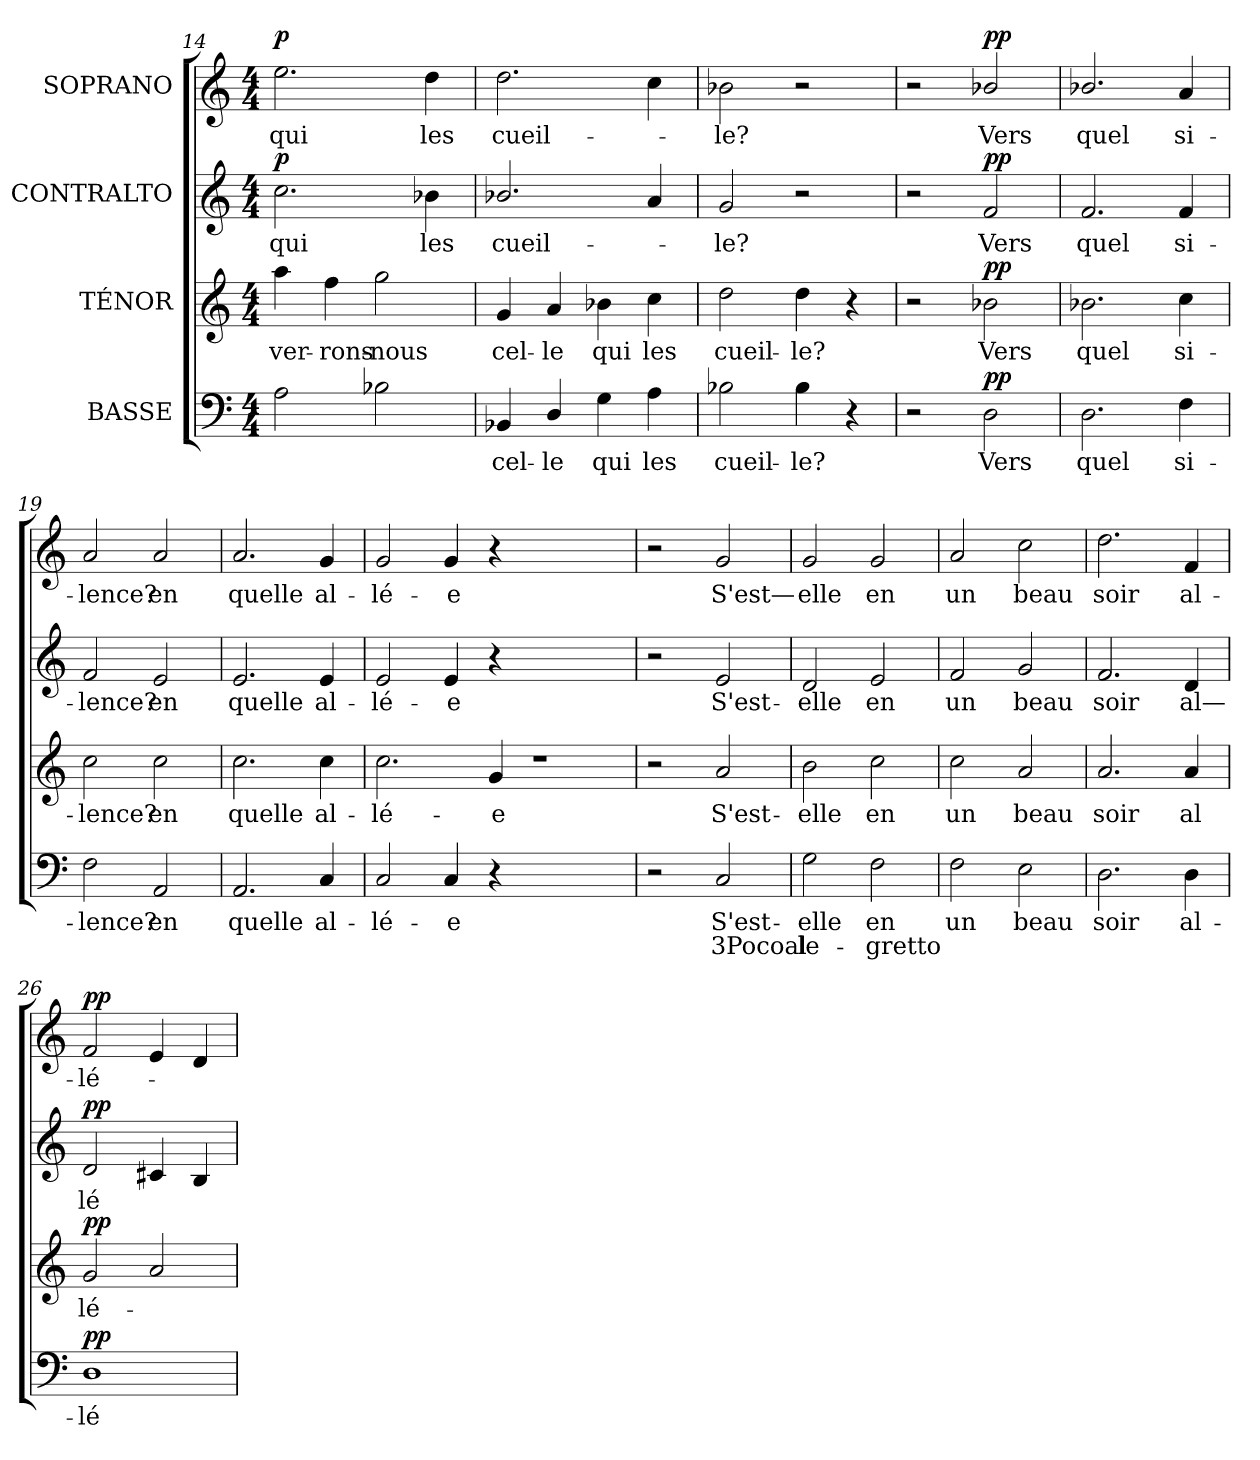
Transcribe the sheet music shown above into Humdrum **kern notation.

**kern	**text	**text	**dynam	**kern	**text	**dynam	**kern	**text	**dynam	**kern	**text	**dynam
*part4	*part4	*part4	*part4	*part3	*part3	*part3	*part2	*part2	*part2	*part1	*part1	*part1
*staff4	*staff4	*staff4	*staff4	*staff3	*staff3	*staff3	*staff2	*staff2	*staff2	*staff1	*staff1	*staff1
*I"BASSE	*	*	*	*I"TÉNOR	*	*	*I"CONTRALTO	*	*	*I"SOPRANO	*	*
*clefF4	*	*	*	*clefG2	*	*	*clefG2	*	*	*clefG2	*	*
*k[]	*	*	*	*k[]	*	*	*k[]	*	*	*k[]	*	*
*M4/4	*	*	*	*M4/4	*	*	*M4/4	*	*	*M4/4	*	*
=14	=14	=14	=14	=14	=14	=14	=14	=14	=14	=14	=14	=14
!	!	!	!	!	!	!	!	!	!LO:DY:a	!	!	!LO:DY:a
2Ai\	.	.	.	4aai\	ver-	.	2.cci\	qui	p	2.eei\	qui	p
.	.	.	.	4ffi\	rons-	.	.	.	.	.	.	.
2B-Xi\	.	.	.	2ggi\	nous	.	.	.	.	.	.	.
.	.	.	.	.	.	.	4b-Xi\	les	.	4ddi\	les	.
=15	=15	=15	=15	=15	=15	=15	=15	=15	=15	=15	=15	=15
4BB-Xi/	cel-	.	.	4gi/	cel-	.	2.b-Xi/	cueil-	.	2.ddi\	cueil-	.
4Di/	le	.	.	4ai/	le	.	.	.	.	.	.	.
4Gi\	qui	.	.	4b-Xi\	qui	.	.	.	.	.	.	.
4Ai\	les	.	.	4cci\	les	.	4ai/	.	.	4cci\	.	.
=16	=16	=16	=16	=16	=16	=16	=16	=16	=16	=16	=16	=16
2B-Xi\	cueil-	.	.	2ddi\	cueil-	.	2gi/	le?	.	2b-Xi\	le?	.
4B-i\	le?	.	.	4ddi\	le?	.	2r	.	.	2r	.	.
4r	.	.	.	4r	.	.	.	.	.	.	.	.
!!LO:PB:g=z
=17	=17	=17	=17	=17	=17	=17	=17	=17	=17	=17	=17	=17
2r	.	.	.	2r	.	.	2r	.	.	2r	.	.
!	!	!	!LO:DY:a	!	!	!LO:DY:a	!	!	!LO:DY:a	!	!	!LO:DY:a
2Di\	Vers	.	pp	2b-Xi\	Vers	pp	2fi/	Vers	pp	2b-Xi/	Vers	pp
=18	=18	=18	=18	=18	=18	=18	=18	=18	=18	=18	=18	=18
2.Di\	quel	.	.	2.b-Xi\	quel	.	2.fi/	quel	.	2.b-Xi/	quel	.
4Fi\	si-	.	.	4cci\	si-	.	4fi/	si-	.	4ai/	si-	.
=19	=19	=19	=19	=19	=19	=19	=19	=19	=19	=19	=19	=19
2Fi\	lence?	.	.	2cci\	lence?	.	2fi/	lence?	.	2ai/	lence?	.
2AAi/	en	.	.	2cci\	en	.	2ei/	en	.	2ai/	en	.
=20	=20	=20	=20	=20	=20	=20	=20	=20	=20	=20	=20	=20
2.AAi/	quelle	.	.	2.cci\	quelle	.	2.ei/	quelle	.	2.ai/	quelle	.
4Ci/	al-	.	.	4cci\	al-	.	4ei/	al-	.	4gi/	al-	.
=21	=21	=21	=21	=21	=21	=21	=21	=21	=21	=21	=21	=21
2Ci/	lé-	.	.	2.cci\	lé-	.	2ei/	lé-	.	2gi/	lé-	.
4Ci/	e	.	.	.	.	.	4ei/	e	.	4gi/	e	.
4r	.	.	.	4gi/	e	.	4r	.	.	4r	.	.
1ryy	.	.	.	1r	.	.	1ryy	.	.	1ryy	.	.
!!LO:LB:g=z
=22	=22	=22	=22	=22	=22	=22	=22	=22	=22	=22	=22	=22
2r	.	.	.	2r	.	.	2r	.	.	2r	.	.
2Ci/	S'est-	3Pocoal	.	2ai/	S'est-	.	2ei/	S'est-	.	2gi/	S'est—	.
=23	=23	=23	=23	=23	=23	=23	=23	=23	=23	=23	=23	=23
2Gi\	elle	le-	.	2bi\	elle	.	2di/	elle	.	2gi/	elle	.
2Fi\	en	gretto	.	2cci\	en	.	2ei/	en	.	2gi/	en	.
=24	=24	=24	=24	=24	=24	=24	=24	=24	=24	=24	=24	=24
2Fi\	un	.	.	2cci\	un	.	2fi/	un	.	2ai/	un	.
2Ei\	beau	.	.	2ai/	beau	.	2gi/	beau	.	2cci\	beau	.
=25	=25	=25	=25	=25	=25	=25	=25	=25	=25	=25	=25	=25
2.Di\	soir	.	.	2.ai/	soir	.	2.fi/	soir	.	2.ddi\	soir	.
4Di\	al-	.	.	4ai/	al	.	4di/	al—	.	4fi/	al-	.
=26	=26	=26	=26	=26	=26	=26	=26	=26	=26	=26	=26	=26
!	!	!	!LO:DY:a	!	!	!LO:DY:a	!	!	!LO:DY:a	!	!	!LO:DY:a
1Di/	lé-	.	pp	2gi/	lé-	pp	2di/	lé	pp	2fi/	lé-	pp
.	.	.	.	2ai/	.	.	4c#Xi/	.	.	4ei/	.	.
.	.	.	.	.	.	.	4Bi/	.	.	4di/	.	.
=	=	=	=	=	=	=	=	=	=	=	=	=
*-	*-	*-	*-	*-	*-	*-	*-	*-	*-	*-	*-	*-
